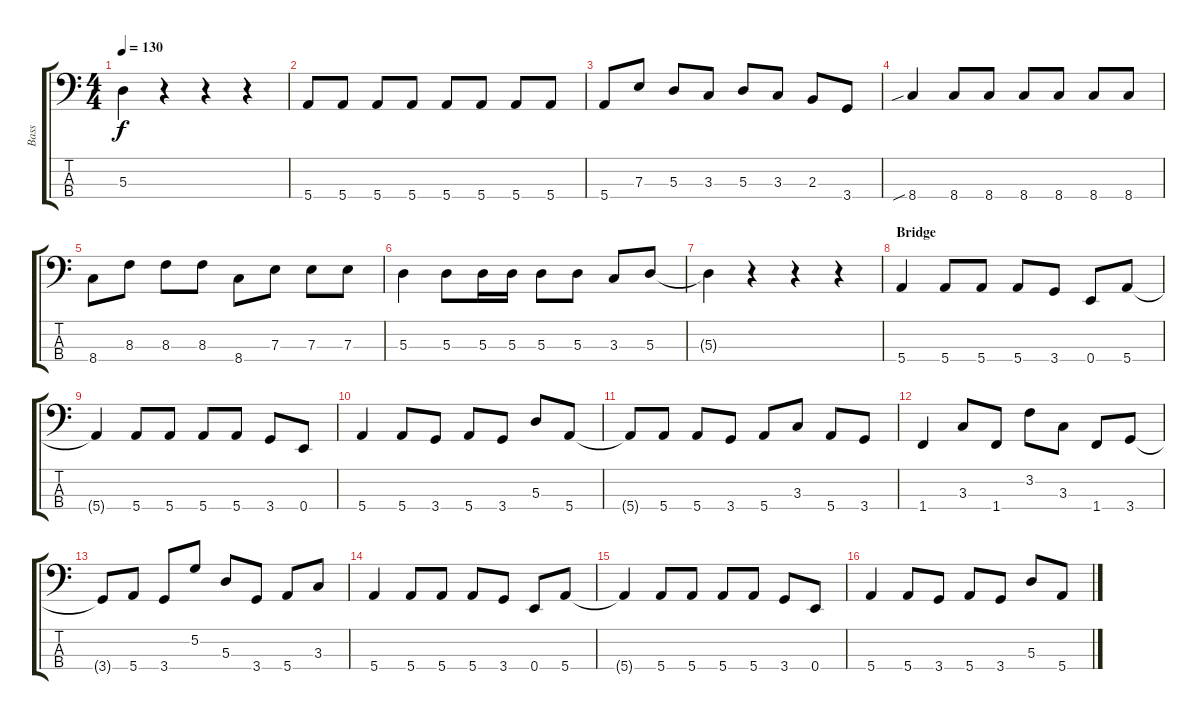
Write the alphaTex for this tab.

\track ("Bass" "Bass") {instrument electricbassfinger}
\staff {score tabs}
\tuning (G2 D2 A1 E1) {hide}
\ts (4 4)
\tempo 130
\clef f4
\ks c
5.3{t}.4{dy f} r.4 r.4 r.4 |
5.4.8 5.4.8 5.4.8 5.4.8 5.4.8 5.4.8 5.4.8 5.4.8 |
5.4.8 7.3.8 5.3.8 3.3.8 5.3.8 3.3.8 2.3.8 3.4.8 |
8.4{sib}.4 8.4.8 8.4.8 8.4.8 8.4.8 8.4.8 8.4.8 |
8.4.8 8.3.8 8.3.8 8.3.8 8.4.8 7.3.8 7.3.8 7.3.8 |
5.3.4 5.3.8 5.3.16 5.3.16 5.3.8 5.3.8 3.3.8 5.3.8 |
5.3{t}.4 r.4 r.4 r.4 |
\section ("" "Bridge")
5.4.4 5.4.8 5.4.8 5.4.8 3.4.8 0.4.8 5.4.8 |
5.4{t}.4 5.4.8 5.4.8 5.4.8 5.4.8 3.4.8 0.4.8 |
5.4.4 5.4.8 3.4.8 5.4.8 3.4.8 5.3.8 5.4.8 |
5.4{t}.8 5.4.8 5.4.8 3.4.8 5.4.8 3.3.8 5.4.8 3.4.8 |
1.4.4 3.3.8 1.4.8 3.2.8 3.3.8 1.4.8 3.4.8 |
3.4{t}.8 5.4.8 3.4.8 5.2.8 5.3.8 3.4.8 5.4.8 3.3.8 |
5.4.4 5.4.8 5.4.8 5.4.8 3.4.8 0.4.8 5.4.8 |
5.4{t}.4 5.4.8 5.4.8 5.4.8 5.4.8 3.4.8 0.4.8 |
5.4.4 5.4.8 3.4.8 5.4.8 3.4.8 5.3.8 5.4.8
